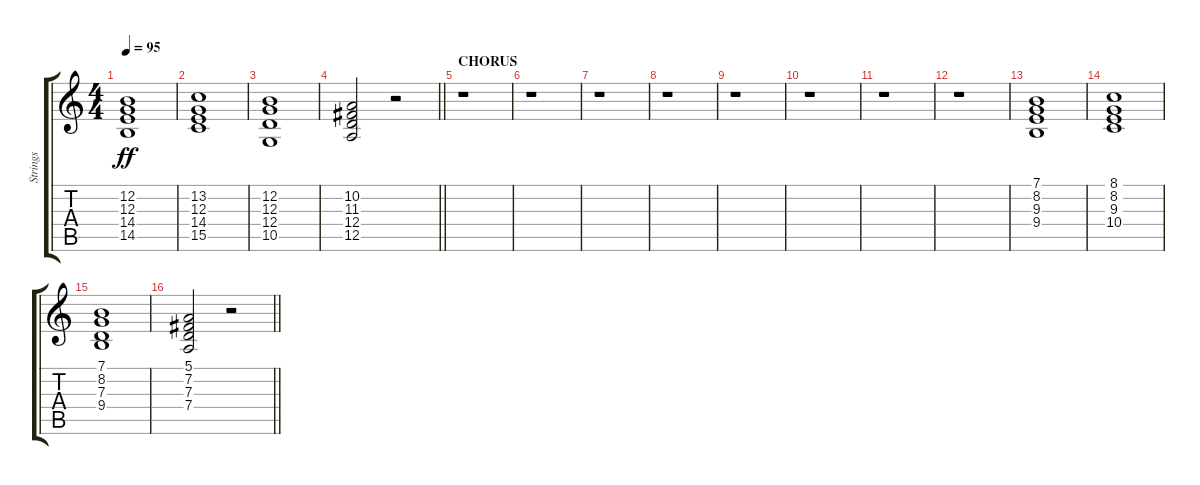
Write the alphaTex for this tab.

\track ("Strings" "Strings") {instrument synthstrings1}
\staff {score tabs}
\tuning (E4 B3 G3 D3 A2 E2) {hide}
\ts (4 4)
\tempo 95
\clef g2
\ks c
(12.2 12.3 14.4 14.5).1{dy ff} |
(13.2 12.3 14.4 15.5).1 |
(12.2 12.3 12.4 10.5).1 |
\barLineRight lightlight
(10.2 11.3 12.4 12.5).2 r.2 |
\section ("" "CHORUS")
r.1 |
r.1 |
r.1 |
r.1 |
r.1 |
r.1 |
r.1 |
r.1 |
(7.1 8.2 9.3 9.4).1 |
(8.1 8.2 9.3 10.4).1 |
(7.1 8.2 7.3 9.4).1 |
\barLineRight lightlight
(5.1 7.2 7.3 7.4).2 r.2
